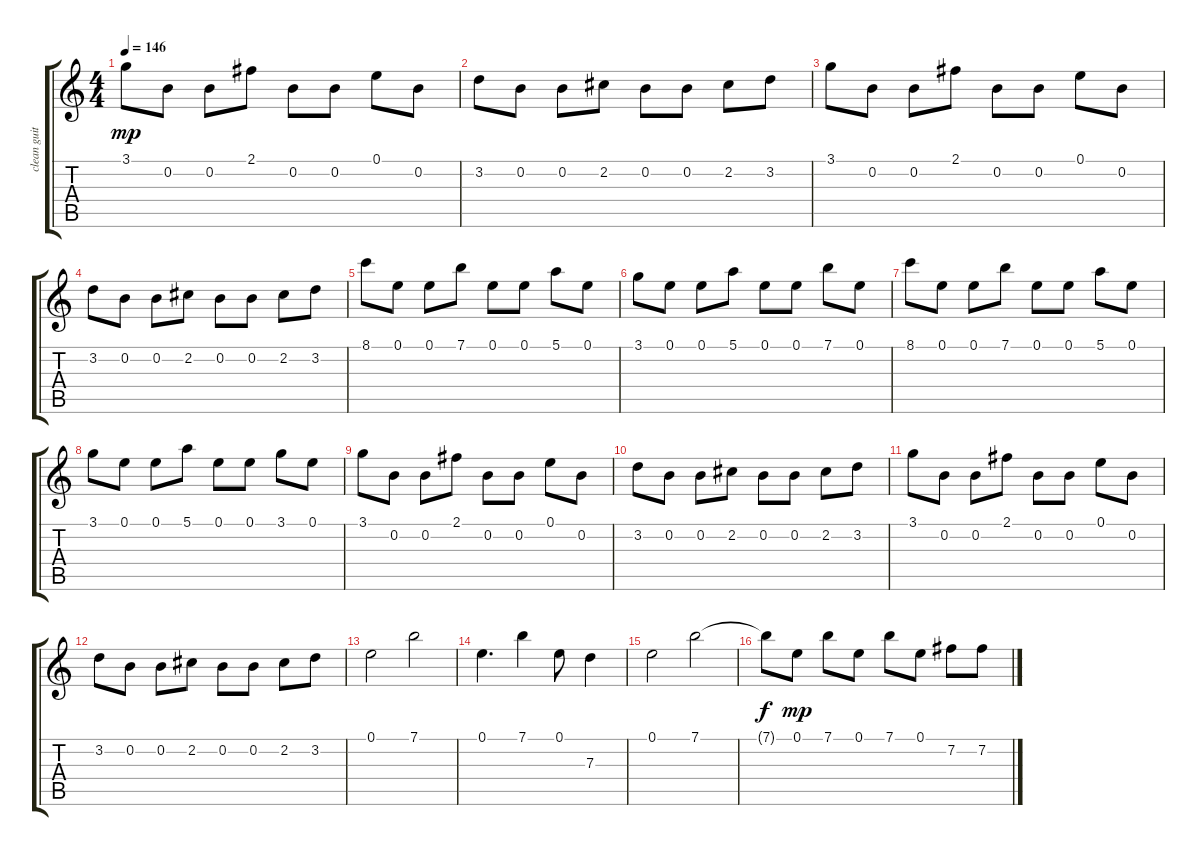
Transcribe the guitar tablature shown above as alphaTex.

\track ("clean guitar" "clean guit") {instrument electricguitarclean}
\staff {score tabs}
\tuning (E4 B3 G3 D3 A2 E2) {hide}
\ts (4 4)
\tempo 146
\clef g2
\ks c
3.1.8{dy mp} 0.2.8 0.2.8 2.1.8 0.2.8 0.2.8 0.1.8 0.2.8 |
3.2.8 0.2.8 0.2.8 2.2.8 0.2.8 0.2.8 2.2.8 3.2.8 |
3.1.8 0.2.8 0.2.8 2.1.8 0.2.8 0.2.8 0.1.8 0.2.8 |
3.2.8 0.2.8 0.2.8 2.2.8 0.2.8 0.2.8 2.2.8 3.2.8 |
8.1.8 0.1.8 0.1.8 7.1.8 0.1.8 0.1.8 5.1.8 0.1.8 |
3.1.8 0.1.8 0.1.8 5.1.8 0.1.8 0.1.8 7.1.8 0.1.8 |
8.1.8 0.1.8 0.1.8 7.1.8 0.1.8 0.1.8 5.1.8 0.1.8 |
3.1.8 0.1.8 0.1.8 5.1.8 0.1.8 0.1.8 3.1.8 0.1.8 |
3.1.8 0.2.8 0.2.8 2.1.8 0.2.8 0.2.8 0.1.8 0.2.8 |
3.2.8 0.2.8 0.2.8 2.2.8 0.2.8 0.2.8 2.2.8 3.2.8 |
3.1.8 0.2.8 0.2.8 2.1.8 0.2.8 0.2.8 0.1.8 0.2.8 |
3.2.8 0.2.8 0.2.8 2.2.8 0.2.8 0.2.8 2.2.8 3.2.8 |
0.1.2 7.1.2 |
0.1.4{d} 7.1.4 0.1.8 7.3.4 |
0.1.2 7.1.2 |
7.1{t}.8{dy f} 0.1.8{dy mp} 7.1.8 0.1.8 7.1.8 0.1.8 7.2.8 7.2.8
